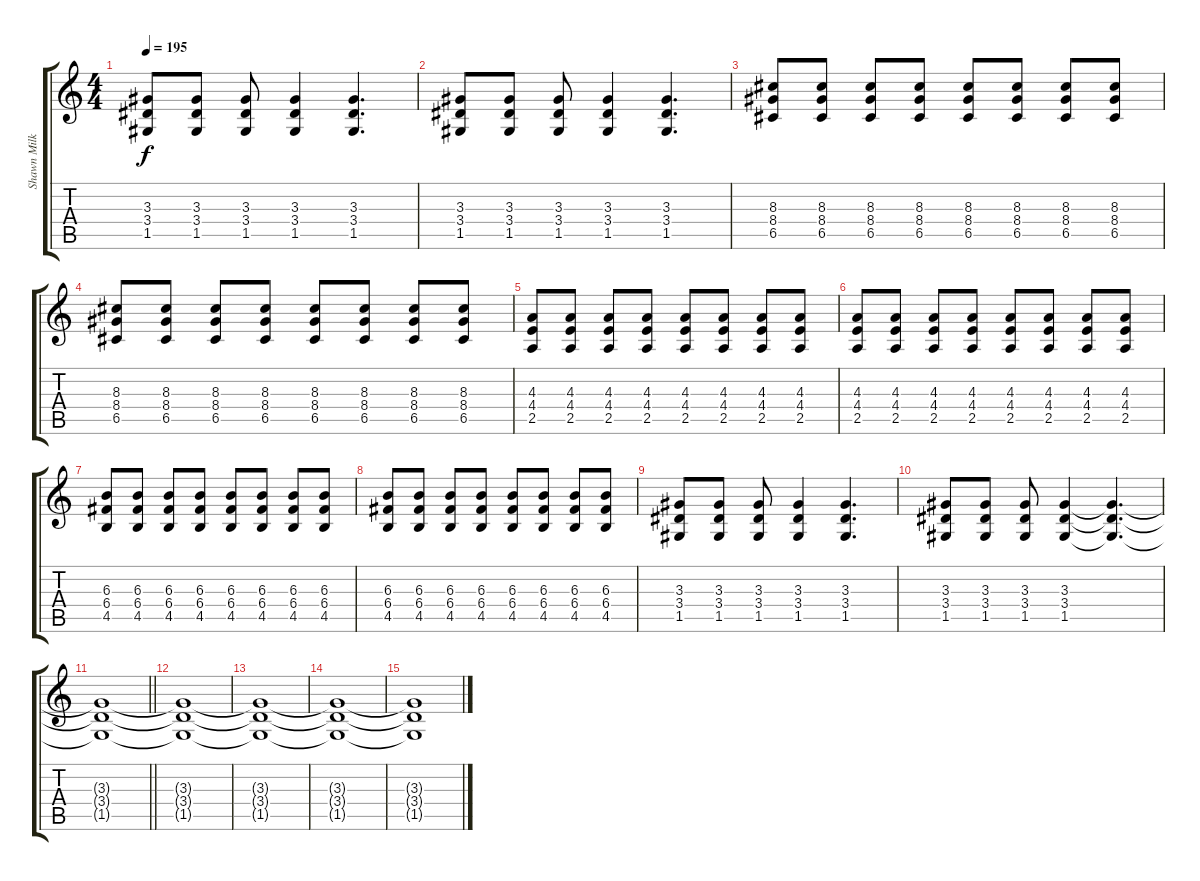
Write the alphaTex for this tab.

\track ("Shawn Milke - Guitar" "Shawn Milk") {instrument distortionguitar}
\staff {score tabs}
\tuning (D4 A3 F3 C3 G2 C2) {hide}
\ts (4 4)
\tempo 195
\clef g2
\ks c
(3.3 3.4 1.5).8{dy f} (3.3 3.4 1.5).8 (3.3 3.4 1.5).8 (3.3 3.4 1.5).4 (3.3 3.4 1.5).4{d} |
(3.3 3.4 1.5).8 (3.3 3.4 1.5).8 (3.3 3.4 1.5).8 (3.3 3.4 1.5).4 (3.3 3.4 1.5).4{d} |
(8.3 8.4 6.5).8 (8.3 8.4 6.5).8 (8.3 8.4 6.5).8 (8.3 8.4 6.5).8 (8.3 8.4 6.5).8 (8.3 8.4 6.5).8 (8.3 8.4 6.5).8 (8.3 8.4 6.5).8 |
(8.3 8.4 6.5).8 (8.3 8.4 6.5).8 (8.3 8.4 6.5).8 (8.3 8.4 6.5).8 (8.3 8.4 6.5).8 (8.3 8.4 6.5).8 (8.3 8.4 6.5).8 (8.3 8.4 6.5).8 |
(4.3 4.4 2.5).8 (4.3 4.4 2.5).8 (4.3 4.4 2.5).8 (4.3 4.4 2.5).8 (4.3 4.4 2.5).8 (4.3 4.4 2.5).8 (4.3 4.4 2.5).8 (4.3 4.4 2.5).8 |
(4.3 4.4 2.5).8 (4.3 4.4 2.5).8 (4.3 4.4 2.5).8 (4.3 4.4 2.5).8 (4.3 4.4 2.5).8 (4.3 4.4 2.5).8 (4.3 4.4 2.5).8 (4.3 4.4 2.5).8 |
(6.3 6.4 4.5).8 (6.3 6.4 4.5).8 (6.3 6.4 4.5).8 (6.3 6.4 4.5).8 (6.3 6.4 4.5).8 (6.3 6.4 4.5).8 (6.3 6.4 4.5).8 (6.3 6.4 4.5).8 |
(6.3 6.4 4.5).8 (6.3 6.4 4.5).8 (6.3 6.4 4.5).8 (6.3 6.4 4.5).8 (6.3 6.4 4.5).8 (6.3 6.4 4.5).8 (6.3 6.4 4.5).8 (6.3 6.4 4.5).8 |
(3.3 3.4 1.5).8 (3.3 3.4 1.5).8 (3.3 3.4 1.5).8 (3.3 3.4 1.5).4 (3.3 3.4 1.5).4{d} |
(3.3 3.4 1.5).8 (3.3 3.4 1.5).8 (3.3 3.4 1.5).8 (3.3 3.4 1.5).4 (3.3{t} 3.4{t} 1.5{t}).4{d} |
\barLineRight lightlight
(3.3{t} 3.4{t} 1.5{t}).1 |
(3.3{t} 3.4{t} 1.5{t}).1{volume 0} |
(3.3{t} 3.4{t} 1.5{t}).1 |
(3.3{t} 3.4{t} 1.5{t}).1 |
(3.3{t} 3.4{t} 1.5{t}).1
